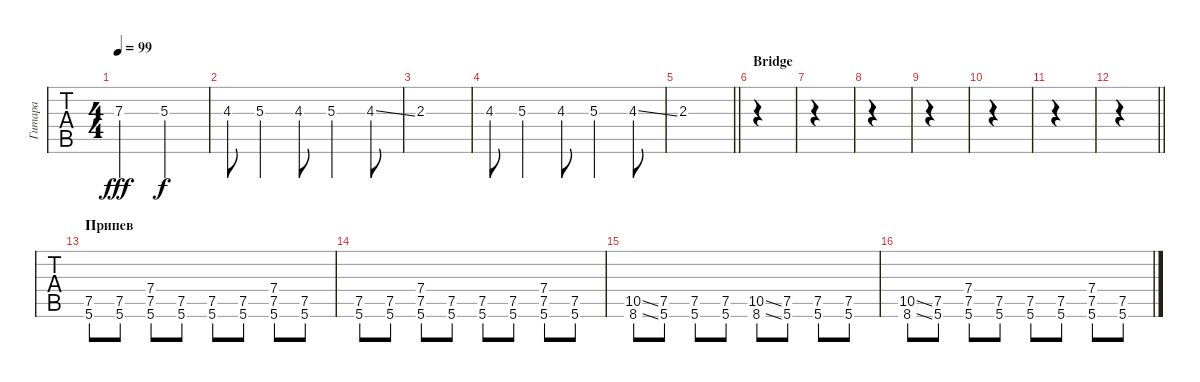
\track ("Гитара " "Гитара ") {instrument distortionguitar}
\staff {tabs}
\tuning (E4 B3 G3 D3 A2 E2) {hide}
\ts (4 4)
\tempo 99
\clef g2
\ks c
7.3{hac}.2{dy fff} 5.3.2{dy f} |
4.3.8 5.3.4 4.3.8 5.3.4 4.3{ss}.8 |
2.3.1 |
4.3.8 5.3.4 4.3.8 5.3.4 4.3{ss}.8 |
\barLineRight lightlight
2.3.1 |
\section ("" "Bridge")
|
|
|
|
|
|
\barLineRight lightlight
|
\section ("" "Припев")
(7.5 5.6).8{instrument distortionguitar} (7.5 5.6).8 (7.4 7.5 5.6).8 (7.5 5.6).8 (7.5 5.6).8 (7.5 5.6).8 (7.4 7.5 5.6).8 (7.5 5.6).8 |
(7.5 5.6).8 (7.5 5.6).8 (7.4 7.5 5.6).8 (7.5 5.6).8 (7.5 5.6).8 (7.5 5.6).8 (7.4 7.5 5.6).8 (7.5 5.6).8 |
(10.5{ss} 8.6{ss}).8 (7.5 5.6).8 (7.5 5.6).8 (7.5 5.6).8 (10.5{ss} 8.6{ss}).8 (7.5 5.6).8 (7.5 5.6).8 (7.5 5.6).8 |
(10.5{ss} 8.6{ss}).8 (7.5 5.6).8 (7.4 7.5 5.6).8 (7.5 5.6).8 (7.5 5.6).8 (7.5 5.6).8 (7.4 7.5 5.6).8 (7.5 5.6).8
